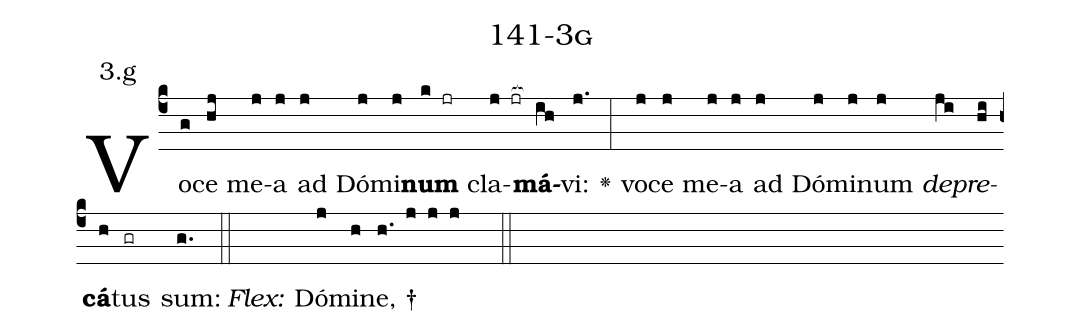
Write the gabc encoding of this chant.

name: 141-3g;
annotation: 3.g;
%%
(c4)Vo(g)ce(hj) me(j)a(j) ad(j) Dó(j)mi(j)<b>num</b>(k jr) cla(j jr[ocb:1{])<b>má</b>(ih[ocb:0}])vi:(j.) <v>\greheightstar</v>(:) vo(j)ce(j) me(j)a(j) ad(j) Dó(j)mi(j)num(j) <i>de</i>(ji)<i>pre</i>(hi)<b>cá</b>(h)tus(gr) sum:(g.) (::)
<i>Flex:</i>()  Dó(j)mi(h)ne, †(h. j j j  ::)

%E(j) u(j) o(ji) u(hi) a(h) e.(g.) (::)
